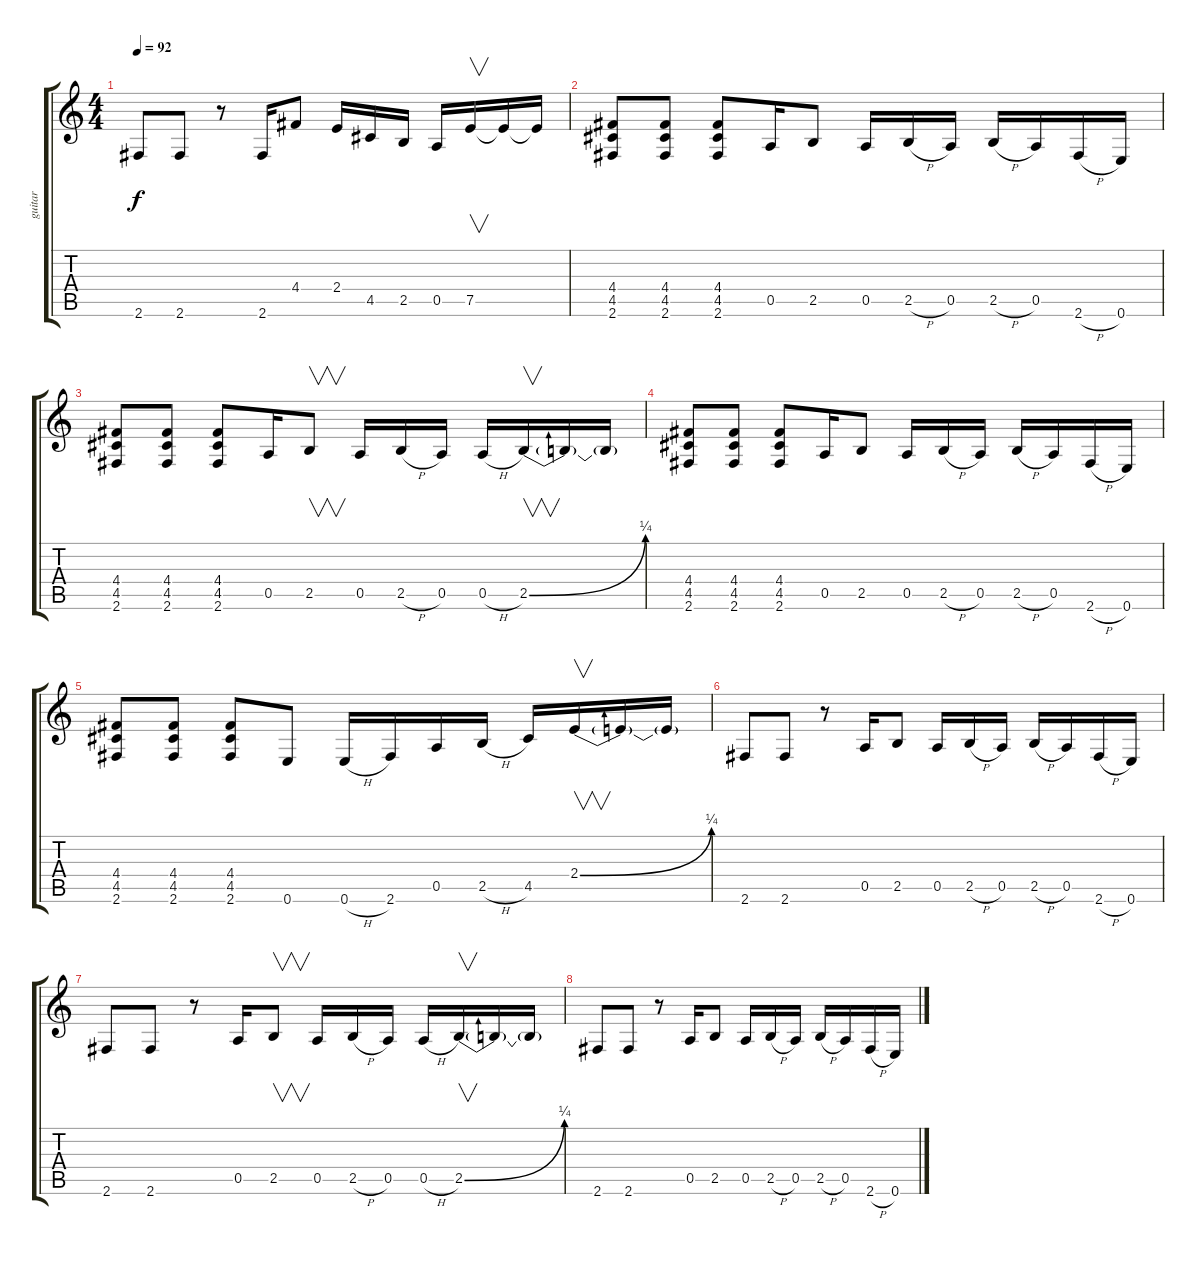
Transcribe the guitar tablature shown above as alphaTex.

\track ("guitar" "guitar") {instrument overdrivenguitar}
\staff {score tabs}
\tuning (E4 B3 G3 D3 A2 E2) {hide}
\ts (4 4)
\tempo 92
\clef g2
\ks c
2.6.8{dy f} 2.6.8 r.8 2.6.16 4.4.8 2.4.16 4.5.16 2.5.16 0.5.16 7.5.16{v} 7.5{t}.16 7.5{t}.16 |
(4.4 4.5 2.6).8{instrument overdrivenguitar} (4.4 4.5 2.6).8 (4.4 4.5 2.6).8 0.5.16 2.5.8 0.5.16 2.5{h}.16 0.5.16 2.5{h}.16 0.5.16 2.6{h}.16 0.6.16 |
(4.4 4.5 2.6).8 (4.4 4.5 2.6).8 (4.4 4.5 2.6).8 0.5.16 2.5.8{v} 0.5.16 2.5{h}.16 0.5.16 0.5{h}.16 2.5{be (bend 0 0 60 1)}.16{v} 2.5{t}.16 2.5{t}.16 |
(4.4 4.5 2.6).8 (4.4 4.5 2.6).8 (4.4 4.5 2.6).8 0.5.16 2.5.8 0.5.16 2.5{h}.16 0.5.16 2.5{h}.16 0.5.16 2.6{h}.16 0.6.16 |
(4.4 4.5 2.6).8 (4.4 4.5 2.6).8 (4.4 4.5 2.6).8 0.6.8 0.6{h}.16 2.6.16 0.5.16 2.5{h}.16 4.5.16 2.4{be (bend 0 0 60 1)}.16{v} 2.4{t}.16 2.4{t}.16 |
2.6.8{instrument electricguitarclean} 2.6.8 r.8 0.5.16 2.5.8 0.5.16 2.5{h}.16 0.5.16 2.5{h}.16 0.5.16 2.6{h}.16 0.6.16 |
2.6.8 2.6.8 r.8 0.5.16 2.5.8{v} 0.5.16 2.5{h}.16 0.5.16 0.5{h}.16 2.5{be (bend 0 0 60 1)}.16{v} 2.5{t}.16 2.5{t}.16 |
2.6.8 2.6.8 r.8 0.5.16 2.5.8 0.5.16 2.5{h}.16 0.5.16 2.5{h}.16 0.5.16 2.6{h}.16 0.6.16
